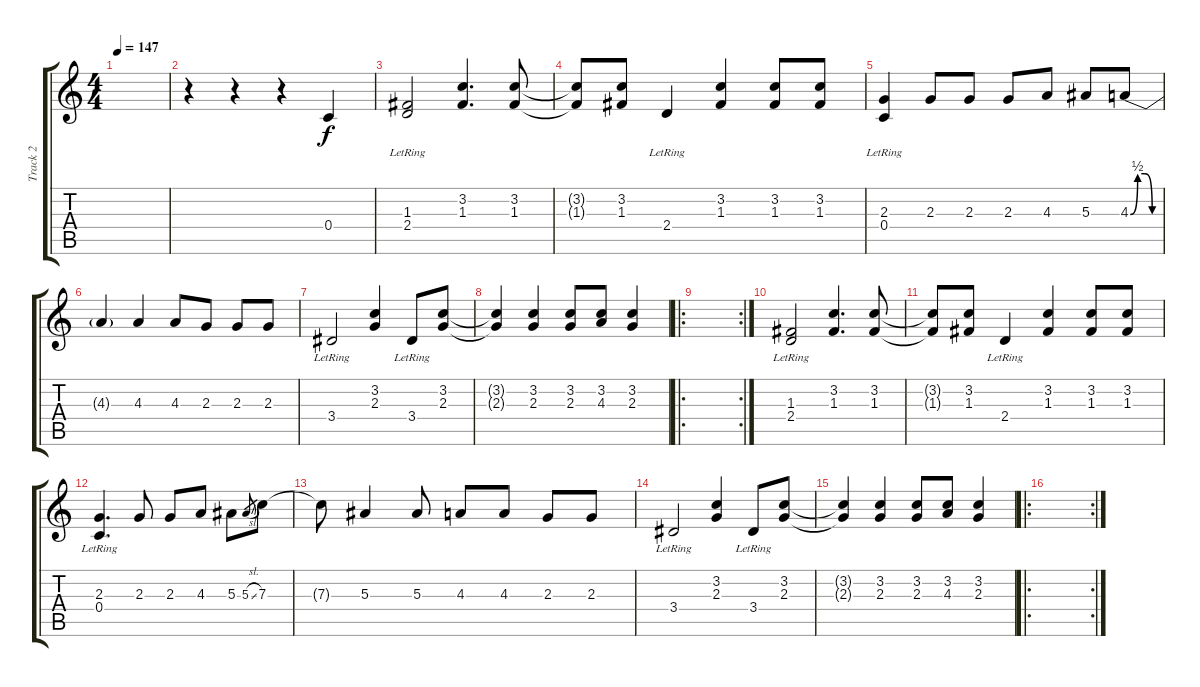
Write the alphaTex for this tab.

\track ("Track 2" "Track 2") {instrument acousticguitarsteel}
\staff {score tabs}
\tuning (D4 A3 F3 C3 G2 C2) {hide}
\ts (4 4)
\tempo 147
\clef g2
\ks c
|
r.4 r.4 r.4 0.4.4 |
(1.3 2.4{lr}).2 (3.2 1.3).4{d} (3.2 1.3).8 |
(3.2{t} 1.3{t}).8 (3.2 1.3).8 2.4{lr}.4 (3.2 1.3).4 (3.2 1.3).8 (3.2 1.3).8 |
(2.3 0.4{lr}).4 2.3.8 2.3.8 2.3.8 4.3.8 5.3.8 4.3{be (custom 0 0 15 2 30 2 45 0 60 0)}.8 |
4.3{t}.4 4.3.4 4.3.8 2.3.8 2.3.8 2.3.8 |
3.4{lr}.2 (3.2 2.3).4 3.4{lr}.8 (3.2 2.3).8 |
(3.2{t} 2.3{t}).4 (3.2 2.3).4 (3.2 2.3).8 (3.2 4.3).8 (3.2 2.3).4 |
\ro
\rc 2
|
(1.3 2.4{lr}).2 (3.2 1.3).4{d} (3.2 1.3).8 |
(3.2{t} 1.3{t}).8 (3.2 1.3).8 2.4{lr}.4 (3.2 1.3).4 (3.2 1.3).8 (3.2 1.3).8 |
(2.3 0.4{lr}).4{d} 2.3.8 2.3.8 4.3.8 5.3.8 5.3{sl}.8{gr} 7.3.8 |
7.3{t}.8 5.3.4 5.3.8 4.3.8 4.3.8 2.3.8 2.3.8 |
3.4{lr}.2 (3.2 2.3).4 3.4{lr}.8 (3.2 2.3).8 |
(3.2{t} 2.3{t}).4 (3.2 2.3).4 (3.2 2.3).8 (3.2 4.3).8 (3.2 2.3).4 |
\ro
\rc 2
